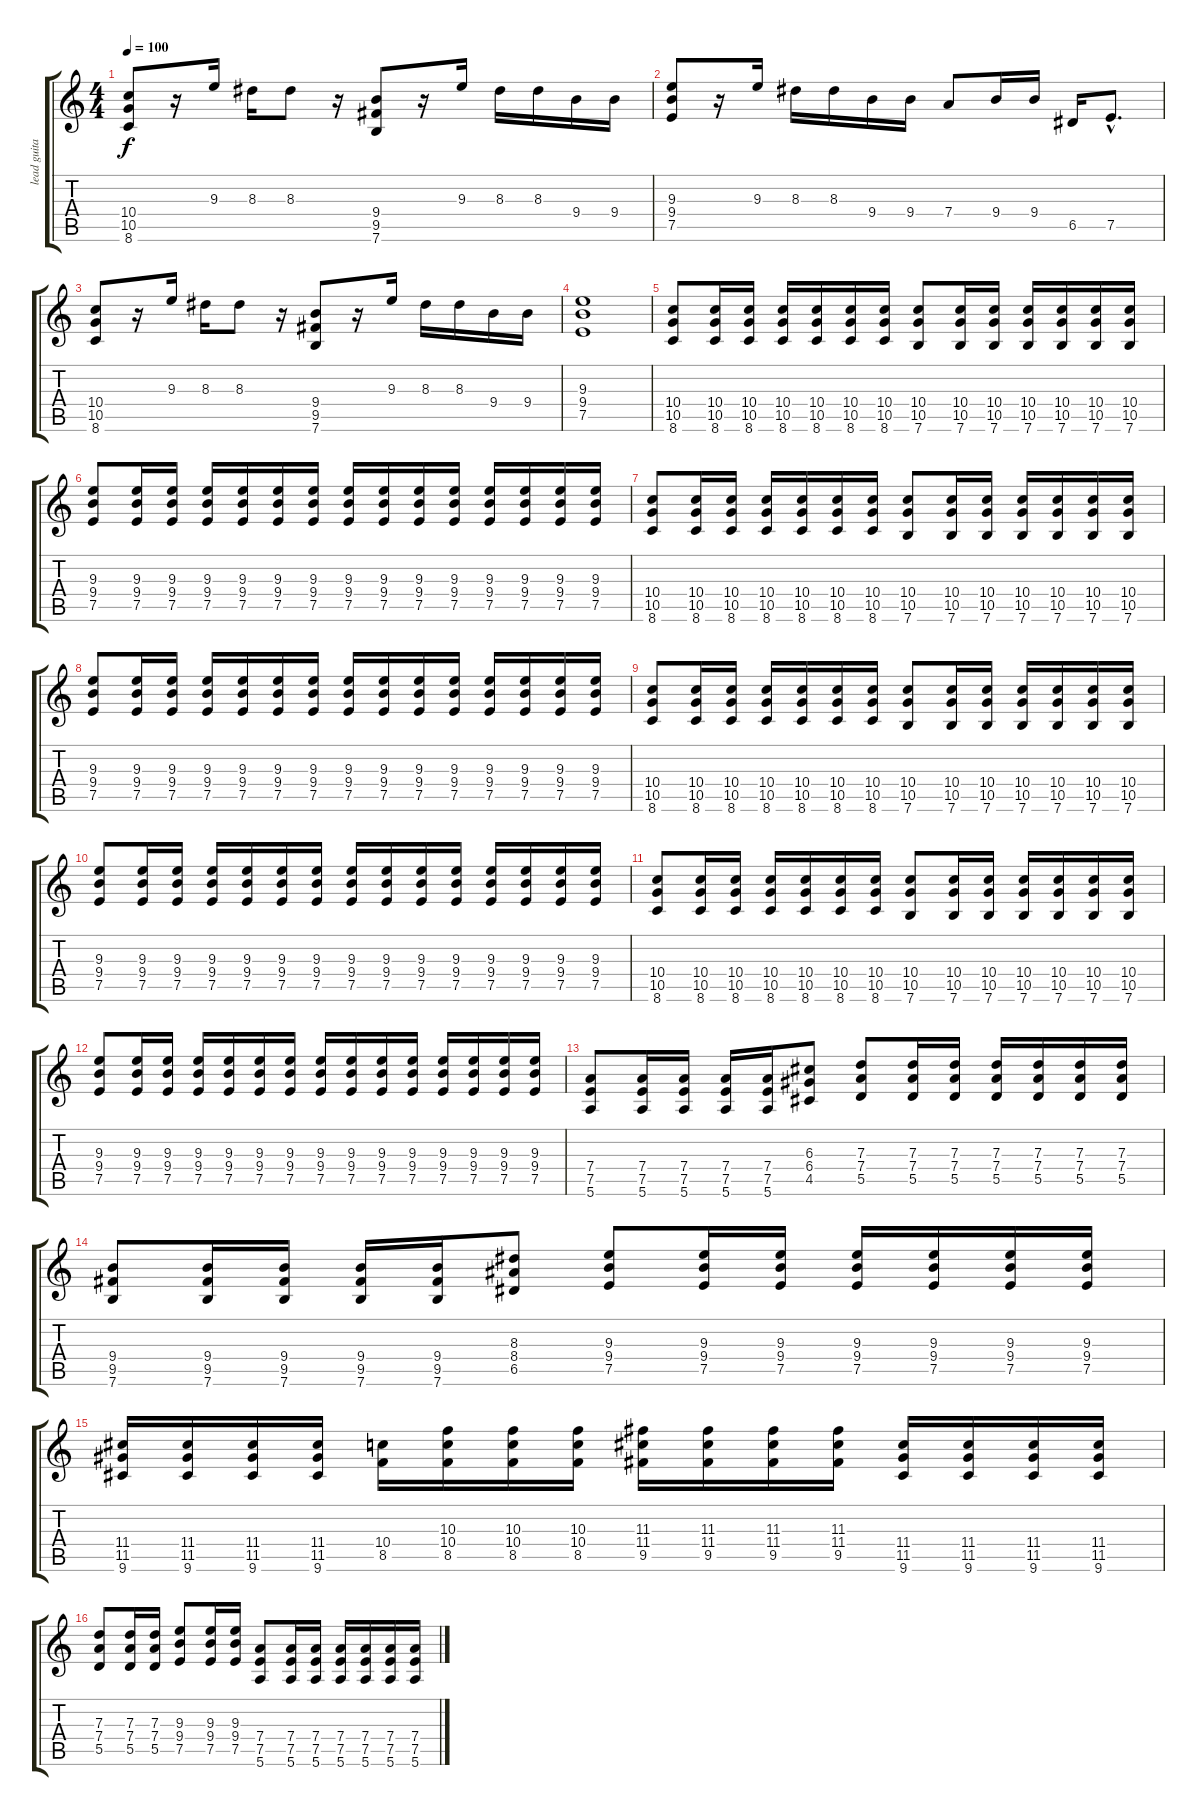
\track ("lead guitar" "lead guita") {instrument distortionguitar}
\staff {score tabs}
\tuning (E4 B3 G3 D3 A2 E2) {hide}
\ts (4 4)
\tempo 100
\clef g2
\ks aminor
(10.4 10.5 8.6).8{dy f instrument distortionguitar} r.16 9.3.16 8.3.16 8.3.8 r.16 (9.4 9.5 7.6).8 r.16 9.3.16 8.3.16 8.3.16 9.4.16 9.4.16 |
(9.3 9.4 7.5).8 r.16 9.3.16 8.3.16 8.3.16 9.4.16 9.4.16 7.4.8 9.4.16 9.4.16 6.5.16 7.5{hac}.8{d} |
(10.4 10.5 8.6).8 r.16 9.3.16 8.3.16 8.3.8 r.16 (9.4 9.5 7.6).8 r.16 9.3.16 8.3.16 8.3.16 9.4.16 9.4.16 |
(9.3 9.4 7.5).1 |
(10.4 10.5 8.6).8 (10.4 10.5 8.6).16 (10.4 10.5 8.6).16 (10.4 10.5 8.6).16 (10.4 10.5 8.6).16 (10.4 10.5 8.6).16 (10.4 10.5 8.6).16 (10.4 10.5 7.6).8 (10.4 10.5 7.6).16 (10.4 10.5 7.6).16 (10.4 10.5 7.6).16 (10.4 10.5 7.6).16 (10.4 10.5 7.6).16 (10.4 10.5 7.6).16 |
(9.3 9.4 7.5).8 (9.3 9.4 7.5).16 (9.3 9.4 7.5).16 (9.3 9.4 7.5).16 (9.3 9.4 7.5).16 (9.3 9.4 7.5).16 (9.3 9.4 7.5).16 (9.3 9.4 7.5).16 (9.3 9.4 7.5).16 (9.3 9.4 7.5).16 (9.3 9.4 7.5).16 (9.3 9.4 7.5).16 (9.3 9.4 7.5).16 (9.3 9.4 7.5).16 (9.3 9.4 7.5).16 |
(10.4 10.5 8.6).8 (10.4 10.5 8.6).16 (10.4 10.5 8.6).16 (10.4 10.5 8.6).16 (10.4 10.5 8.6).16 (10.4 10.5 8.6).16 (10.4 10.5 8.6).16 (10.4 10.5 7.6).8 (10.4 10.5 7.6).16 (10.4 10.5 7.6).16 (10.4 10.5 7.6).16 (10.4 10.5 7.6).16 (10.4 10.5 7.6).16 (10.4 10.5 7.6).16 |
(9.3 9.4 7.5).8 (9.3 9.4 7.5).16 (9.3 9.4 7.5).16 (9.3 9.4 7.5).16 (9.3 9.4 7.5).16 (9.3 9.4 7.5).16 (9.3 9.4 7.5).16 (9.3 9.4 7.5).16 (9.3 9.4 7.5).16 (9.3 9.4 7.5).16 (9.3 9.4 7.5).16 (9.3 9.4 7.5).16 (9.3 9.4 7.5).16 (9.3 9.4 7.5).16 (9.3 9.4 7.5).16 |
(10.4 10.5 8.6).8 (10.4 10.5 8.6).16 (10.4 10.5 8.6).16 (10.4 10.5 8.6).16 (10.4 10.5 8.6).16 (10.4 10.5 8.6).16 (10.4 10.5 8.6).16 (10.4 10.5 7.6).8 (10.4 10.5 7.6).16 (10.4 10.5 7.6).16 (10.4 10.5 7.6).16 (10.4 10.5 7.6).16 (10.4 10.5 7.6).16 (10.4 10.5 7.6).16 |
(9.3 9.4 7.5).8 (9.3 9.4 7.5).16 (9.3 9.4 7.5).16 (9.3 9.4 7.5).16 (9.3 9.4 7.5).16 (9.3 9.4 7.5).16 (9.3 9.4 7.5).16 (9.3 9.4 7.5).16 (9.3 9.4 7.5).16 (9.3 9.4 7.5).16 (9.3 9.4 7.5).16 (9.3 9.4 7.5).16 (9.3 9.4 7.5).16 (9.3 9.4 7.5).16 (9.3 9.4 7.5).16 |
(10.4 10.5 8.6).8 (10.4 10.5 8.6).16 (10.4 10.5 8.6).16 (10.4 10.5 8.6).16 (10.4 10.5 8.6).16 (10.4 10.5 8.6).16 (10.4 10.5 8.6).16 (10.4 10.5 7.6).8 (10.4 10.5 7.6).16 (10.4 10.5 7.6).16 (10.4 10.5 7.6).16 (10.4 10.5 7.6).16 (10.4 10.5 7.6).16 (10.4 10.5 7.6).16 |
(9.3 9.4 7.5).8 (9.3 9.4 7.5).16 (9.3 9.4 7.5).16 (9.3 9.4 7.5).16 (9.3 9.4 7.5).16 (9.3 9.4 7.5).16 (9.3 9.4 7.5).16 (9.3 9.4 7.5).16 (9.3 9.4 7.5).16 (9.3 9.4 7.5).16 (9.3 9.4 7.5).16 (9.3 9.4 7.5).16 (9.3 9.4 7.5).16 (9.3 9.4 7.5).16 (9.3 9.4 7.5).16 |
(7.4 7.5 5.6).8 (7.4 7.5 5.6).16 (7.4 7.5 5.6).16 (7.4 7.5 5.6).16 (7.4 7.5 5.6).16 (6.3 6.4 4.5).8 (7.3 7.4 5.5).8 (7.3 7.4 5.5).16 (7.3 7.4 5.5).16 (7.3 7.4 5.5).16 (7.3 7.4 5.5).16 (7.3 7.4 5.5).16 (7.3 7.4 5.5).16 |
(9.4 9.5 7.6).8 (9.4 9.5 7.6).16 (9.4 9.5 7.6).16 (9.4 9.5 7.6).16 (9.4 9.5 7.6).16 (8.3 8.4 6.5).8 (9.3 9.4 7.5).8 (9.3 9.4 7.5).16 (9.3 9.4 7.5).16 (9.3 9.4 7.5).16 (9.3 9.4 7.5).16 (9.3 9.4 7.5).16 (9.3 9.4 7.5).16 |
(11.4 11.5 9.6).16 (11.4 11.5 9.6).16 (11.4 11.5 9.6).16 (11.4 11.5 9.6).16 (10.4 8.5).16 (10.3 10.4 8.5).16 (10.3 10.4 8.5).16 (10.3 10.4 8.5).16 (11.3 11.4 9.5).16 (11.3 11.4 9.5).16 (11.3 11.4 9.5).16 (11.3 11.4 9.5).16 (11.4 11.5 9.6).16 (11.4 11.5 9.6).16 (11.4 11.5 9.6).16 (11.4 11.5 9.6).16 |
(7.3 7.4 5.5).8 (7.3 7.4 5.5).16 (7.3 7.4 5.5).16 (9.3 9.4 7.5).8 (9.3 9.4 7.5).16 (9.3 9.4 7.5).16 (7.4 7.5 5.6).8 (7.4 7.5 5.6).16 (7.4 7.5 5.6).16 (7.4 7.5 5.6).16 (7.4 7.5 5.6).16 (7.4 7.5 5.6).16 (7.4 7.5 5.6).16
